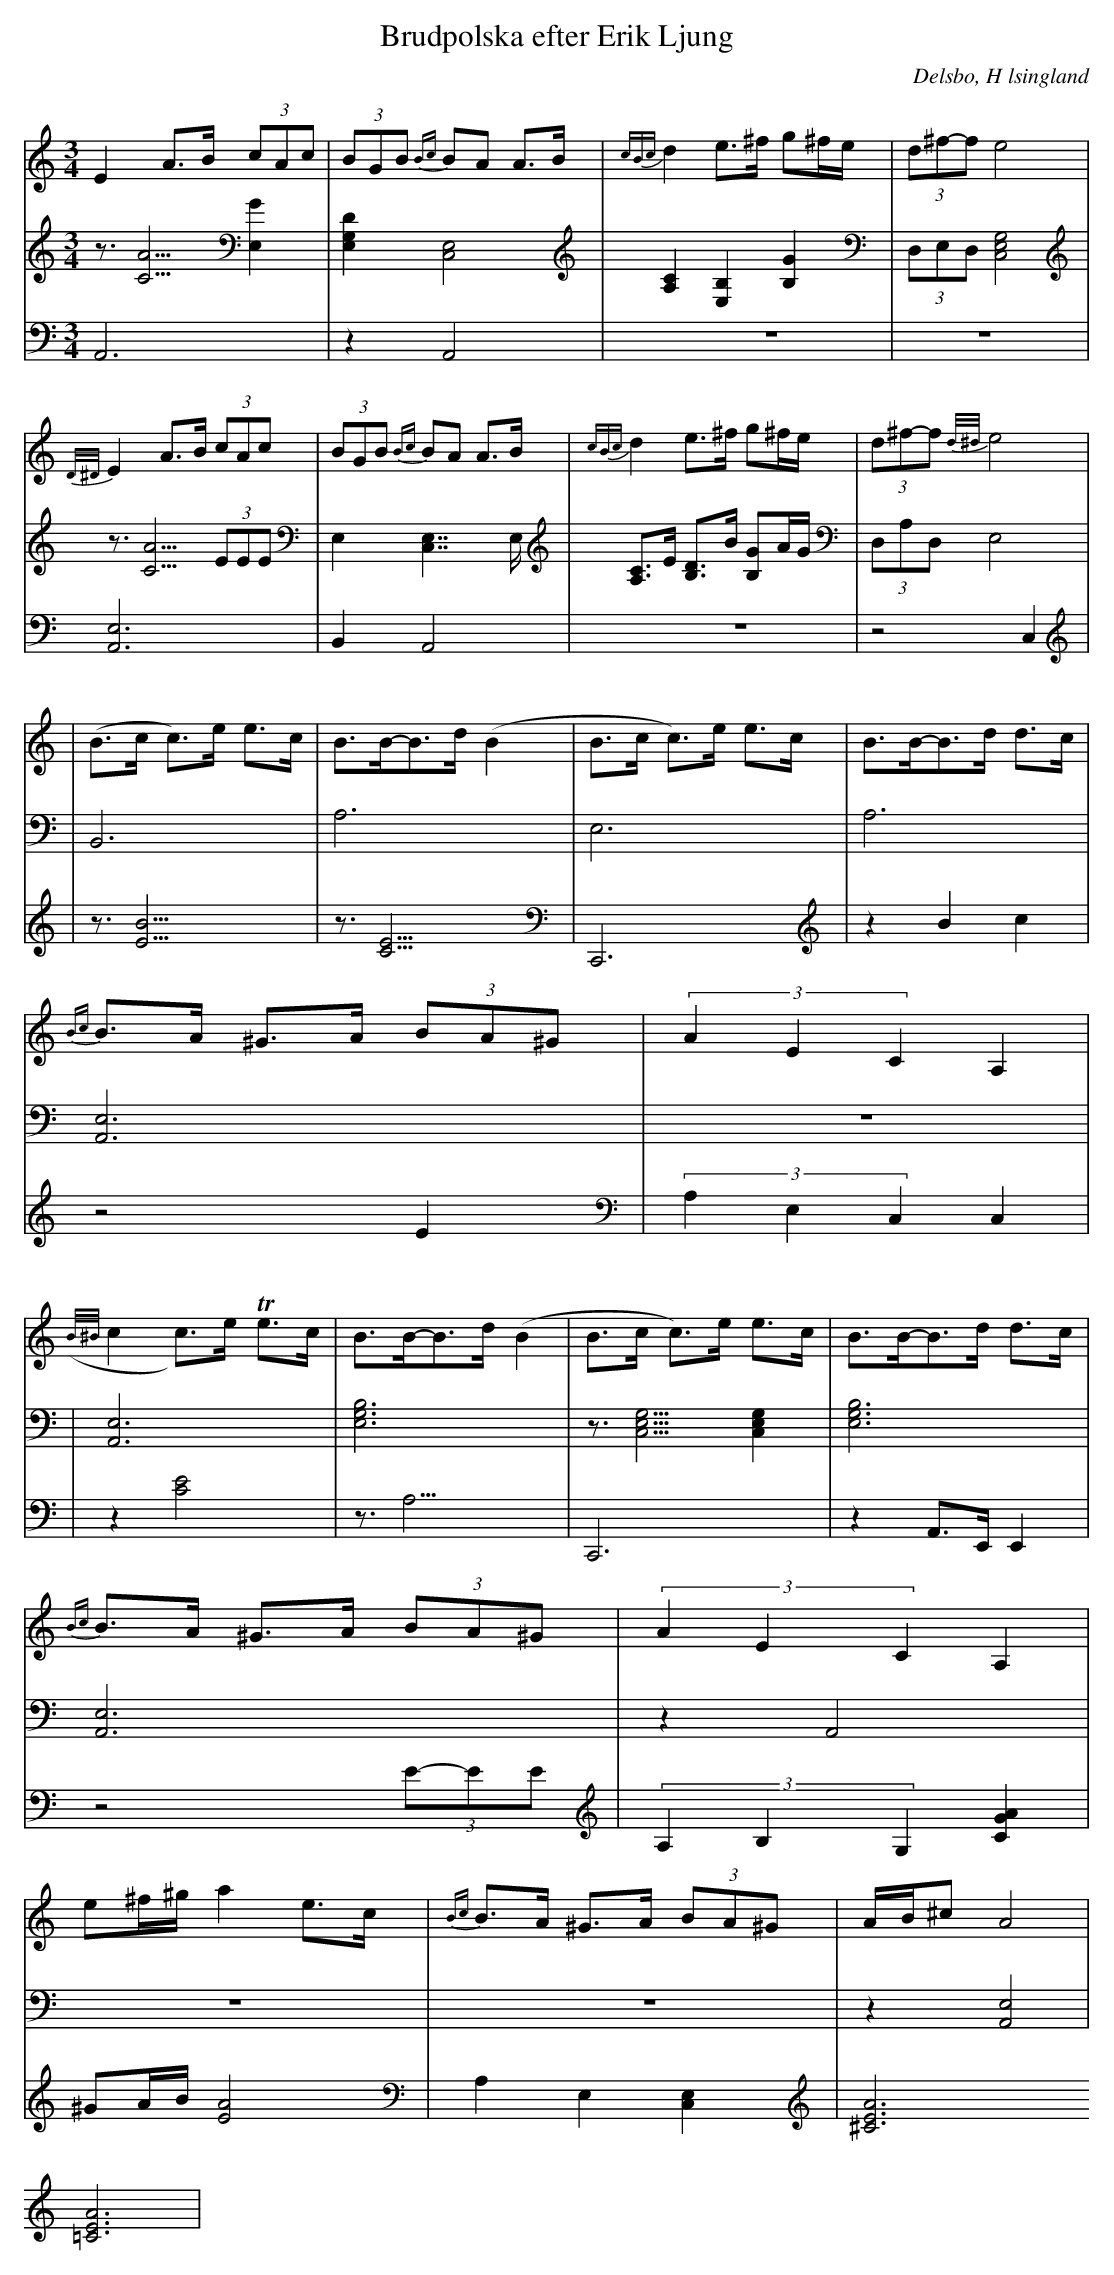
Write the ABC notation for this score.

X:1
T: Brudpolska efter Erik Ljung
Q: 105
O: Delsbo, H lsingland
M: 3/4
L: 1/8
K: Am
V:1
V:2
V:3 =Merge
V:1
E2 A>B (3cAc| (3BGB {Bc}BA A>B|{cBc}d2 e>^f g^f/e/|(3d^f-f e4 |
{D/^D/}E2 A>B (3cAc| (3BGB {Bc}BA A>B|{cBc}d2 e>^f g^f/e/|(3d^f-f {d/^d/}e4 |
|(B>c c)>e e>c|B>B-B>d (B2|B>c c)>e e>c|B>B-B>d d>c|
{Bc}B>A ^G>A (3BA^G|(3A2E2C2 A,2|
({B/^B/}c2 c)>e Te>c|B>B-B>d (B2|B>c c)>e e>c|B>B-B>d d>c|
{Bc}B>A ^G>A (3BA^G|(3A2E2C2 A,2|
e^f/^g/ a2 e>c|{Bc}B>A ^G>A (3BA^G|A/B/^c A4|
V:2
z3/2[A5/2C5/2] [E,2G2]|[D2E,2G,2] [C,4E,4]|[A,2C2] [E,2B,2] [B,2G2]|(3D,E,D, [E,4G,4C,4]|
z3/2 [A5/2C5/2] (3EEE|E,2 [C,7/2E,7/2]E,/|[A,C]>E [B,D]>B [B,G]A/G/|(3D,A,D, [E,4]|
|[B,,6]|[A,6]|E,6|A,6|
[A,,6E,6]|z6|
|[A,,6E,6]|[E,6G,6B,6]|z3/2[E,5/2G,5/2C,5/2] [E,2G,2C,2]|[E,6G,6B,6]|
[A,,6E,6]|z2 A,,4|
z6|z6|z2 [A,,4E,4]|
V:3
A,,6|z2 A,,4|z6|z6|
[A,,6E,6]|B,,2 A,,4|z6|z4  C,2|
|z3/2[B9/2E9/2]|z3/2[C9/2E9/2]|C,,6|z2 B2 c2|
z4 E2|(3A,2E,2C,2 [C,2]|
|z2 [C4E4]|z3<A,3|C,,6|z2 A,,>E,, E,,2|
z4 (3E-EE|(3A,2B,2G,2 [G2A2C2]|
^GA/B/ [A4E4]|A,2 E,2 [C,2E,2]|[A6^C6E6] [A6=C6E6]|
